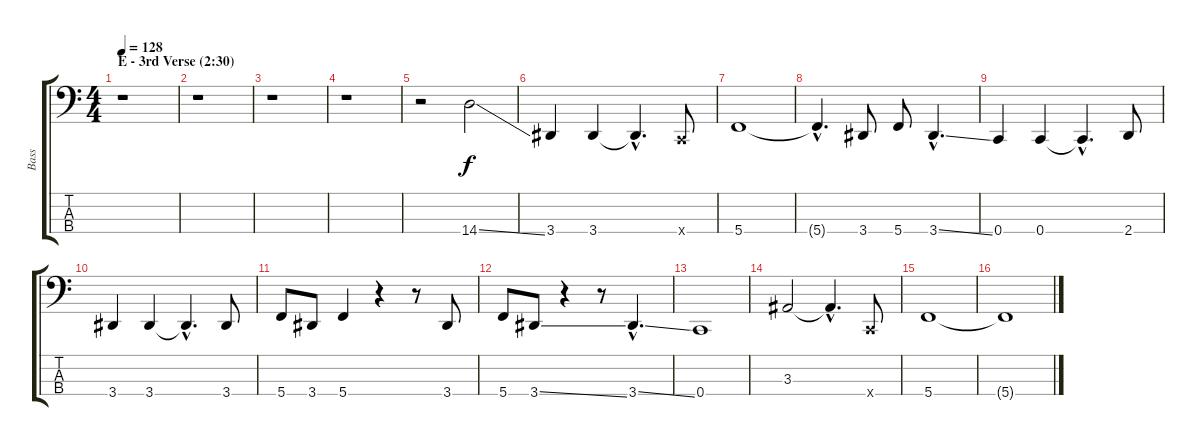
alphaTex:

\track ("Bass" "Bass") {instrument electricbasspick}
\staff {score tabs}
\tuning (F2 C2 G1 C1) {hide}
\ts (4 4)
\section ("" "E - 3rd Verse (2:30)")
\tempo 128
\clef f4
\ks c
r.1{dy f} |
r.1 |
r.1 |
r.1 |
r.2 14.4{ss}.2 |
3.4.4 3.4.4 3.4{hac t}.4{d} 0.4{x}.8 |
5.4.1 |
5.4{hac t}.4{d} 3.4.8 5.4.8 3.4{ss hac}.4{d} |
0.4.4 0.4.4 0.4{hac t}.4{d} 2.4.8 |
3.4.4 3.4.4 3.4{hac t}.4{d} 3.4.8 |
5.4.8 3.4.8 5.4.4 r.4 r.8 3.4.8 |
5.4.8 3.4{ss}.8 r.4 r.8 3.4{ss hac}.4{d} |
0.4.1 |
3.3.2 3.3{hac t}.4{d} 0.4{x}.8 |
5.4.1 |
5.4{t}.1
